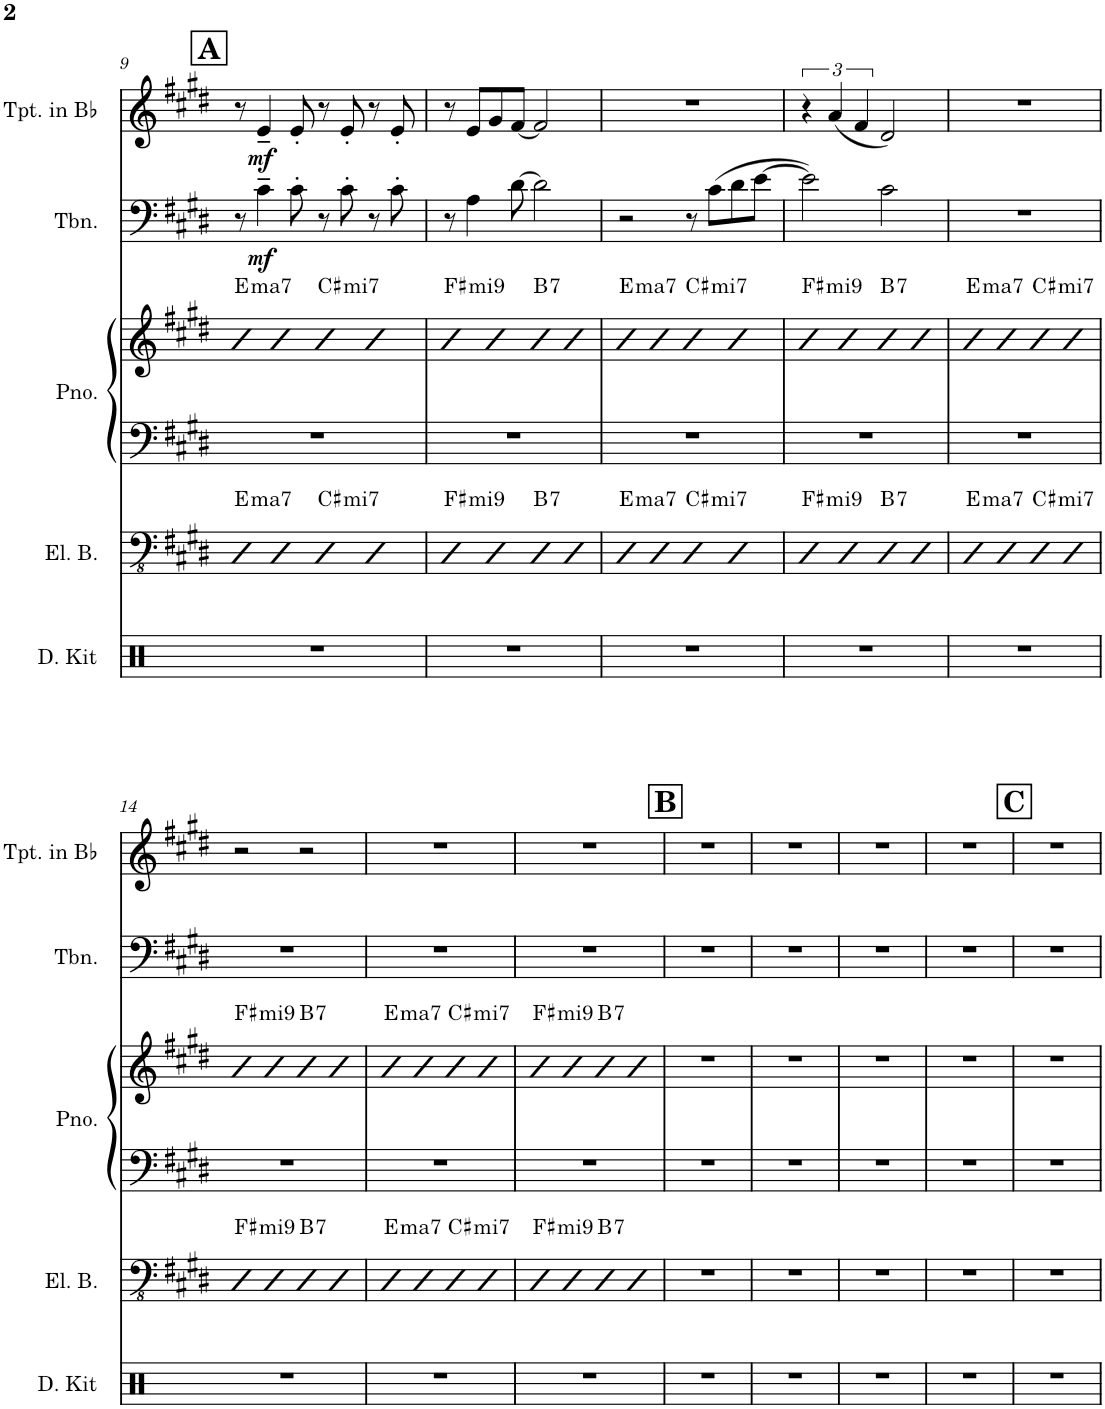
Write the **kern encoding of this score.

**kern	**kern	**harte	**kern	**kern	**harte	**kern	**dynam	**kern	**dynam
*part5	*part4	*part4	*part3	*part3	*part3	*part2	*part2	*part1	*part1
*staff6	*staff5	*	*staff4	*staff3	*	*staff2	*staff2	*staff1	*staff1
*I"Drum Kit	*I"5-str. Electric Bass	*	*I"Piano	*	*	*I"Trombone	*	*I"Trumpet in Bb	*
*I'D. Kit	*I'El. B.	*	*I'Pno.	*	*	*I'Tbn.	*	*I'Tpt. in Bb	*
!!LO:PB:g=z
*clefX	*clefFv4	*	*clefF4	*clefG2	*	*clefF4	*	*clefG2	*
*	*	*	*	*	*	*	*	*Trd1c2	*
*k[]	*k[f#c#g#d#]	*	*k[f#c#g#d#]	*k[f#c#g#d#]	*	*k[f#c#g#d#]	*	*k[f#c#g#d#]	*
*M4/4	*M4/4	*	*M4/4	*M4/4	*	*M4/4	*	*M4/4	*
!!LO:REH:place=s1:a:B:cj:fs=14:t=A
=9	=9	=9	=9	=9	=9	=9	=9	=9	=9
!	!	!LO:H:kt=ma7	!	!	!LO:H:kt=ma7	!	!	!	!
1r	4b	E:maj7	1r	4b	E:maj7	8r	.	8r	.
!	!	!	!	!	!	!	!LO:DY:b	!	!LO:DY:b
.	.	.	.	.	.	4c#~\	mf	4e~/	mf
.	4b	.	.	4b	.	.	.	.	.
.	.	.	.	.	.	8c#'\	.	8e'/	.
!	!	!LO:H:kt=mi7	!	!	!LO:H:kt=mi7	!	!	!	!
.	4b	C#:min7	.	4b	C#:min7	8r	.	8r	.
.	.	.	.	.	.	8c#'\	.	8e'/	.
.	4b	.	.	4b	.	8r	.	8r	.
.	.	.	.	.	.	8c#'\	.	8e'/	.
=10	=10	=10	=10	=10	=10	=10	=10	=10	=10
!	!	!LO:H:kt=mi9	!	!	!LO:H:kt=mi9	!	!	!	!
1r	4b	F#:min9	1r	4b	F#:min9	8r	.	8r	.
.	.	.	.	.	.	4A\	.	8e/L	.
.	4b	.	.	4b	.	.	.	8g#/	.
.	.	.	.	.	.	[8d#\	.	[8f#/J	.
!	!	!LO:H:kt=7	!	!	!LO:H:kt=7	!	!	!	!
.	4b	B:7	.	4b	B:7	2d#\]	.	2f#/]	.
.	4b	.	.	4b	.	.	.	.	.
=11	=11	=11	=11	=11	=11	=11	=11	=11	=11
!	!	!LO:H:kt=ma7	!	!	!LO:H:kt=ma7	!	!	!	!
1r	4b	E:maj7	1r	4b	E:maj7	2r	.	1r	.
.	4b	.	.	4b	.	.	.	.	.
!	!	!LO:H:kt=mi7	!	!	!LO:H:kt=mi7	!	!	!	!
.	4b	C#:min7	.	4b	C#:min7	8r	.	.	.
.	.	.	.	.	.	(8c#\L	.	.	.
.	4b	.	.	4b	.	8d#\	.	.	.
.	.	.	.	.	.	[8e\J	.	.	.
=12	=12	=12	=12	=12	=12	=12	=12	=12	=12
!	!	!LO:H:kt=mi9	!	!	!LO:H:kt=mi9	!	!	!	!
1r	4b	F#:min9	1r	4b	F#:min9	2e\])	.	6r	.
.	.	.	.	.	.	.	.	(6a/	.
.	4b	.	.	4b	.	.	.	.	.
.	.	.	.	.	.	.	.	6f#/	.
!	!	!LO:H:kt=7	!	!	!LO:H:kt=7	!	!	!	!
.	4b	B:7	.	4b	B:7	2c#\	.	2d#/)	.
.	4b	.	.	4b	.	.	.	.	.
=13	=13	=13	=13	=13	=13	=13	=13	=13	=13
!	!	!LO:H:kt=ma7	!	!	!LO:H:kt=ma7	!	!	!	!
1r	4b	E:maj7	1r	4b	E:maj7	1r	.	1r	.
.	4b	.	.	4b	.	.	.	.	.
!	!	!LO:H:kt=mi7	!	!	!LO:H:kt=mi7	!	!	!	!
.	4b	C#:min7	.	4b	C#:min7	.	.	.	.
.	4b	.	.	4b	.	.	.	.	.
!!LO:LB:g=z
=14	=14	=14	=14	=14	=14	=14	=14	=14	=14
!	!	!LO:H:kt=mi9	!	!	!LO:H:kt=mi9	!	!	!	!
1r	4b	F#:min9	1r	4b	F#:min9	1r	.	2r	.
.	4b	.	.	4b	.	.	.	.	.
!	!	!LO:H:kt=7	!	!	!LO:H:kt=7	!	!	!	!
.	4b	B:7	.	4b	B:7	.	.	2r	.
.	4b	.	.	4b	.	.	.	.	.
=15	=15	=15	=15	=15	=15	=15	=15	=15	=15
!	!	!LO:H:kt=ma7	!	!	!LO:H:kt=ma7	!	!	!	!
1r	4b	E:maj7	1r	4b	E:maj7	1r	.	1r	.
.	4b	.	.	4b	.	.	.	.	.
!	!	!LO:H:kt=mi7	!	!	!LO:H:kt=mi7	!	!	!	!
.	4b	C#:min7	.	4b	C#:min7	.	.	.	.
.	4b	.	.	4b	.	.	.	.	.
=16	=16	=16	=16	=16	=16	=16	=16	=16	=16
!	!	!LO:H:kt=mi9	!	!	!LO:H:kt=mi9	!	!	!	!
1r	4b	F#:min9	1r	4b	F#:min9	1r	.	1r	.
.	4b	.	.	4b	.	.	.	.	.
!	!	!LO:H:kt=7	!	!	!LO:H:kt=7	!	!	!	!
.	4b	B:7	.	4b	B:7	.	.	.	.
.	4b	.	.	4b	.	.	.	.	.
!!LO:REH:place=s1:a:B:cj:fs=14:t=B
=17	=17	=17	=17	=17	=17	=17	=17	=17	=17
1r	1r	.	1r	1r	.	1r	.	1r	.
=18	=18	=18	=18	=18	=18	=18	=18	=18	=18
1r	1r	.	1r	1r	.	1r	.	1r	.
=19	=19	=19	=19	=19	=19	=19	=19	=19	=19
1r	1r	.	1r	1r	.	1r	.	1r	.
=20	=20	=20	=20	=20	=20	=20	=20	=20	=20
1r	1r	.	1r	1r	.	1r	.	1r	.
!!LO:REH:place=s1:a:B:cj:fs=14:t=C
=21	=21	=21	=21	=21	=21	=21	=21	=21	=21
1r	1r	.	1r	1r	.	1r	.	1r	.
=	=	=	=	=	=	=	=	=	=
*-	*-	*-	*-	*-	*-	*-	*-	*-	*-
